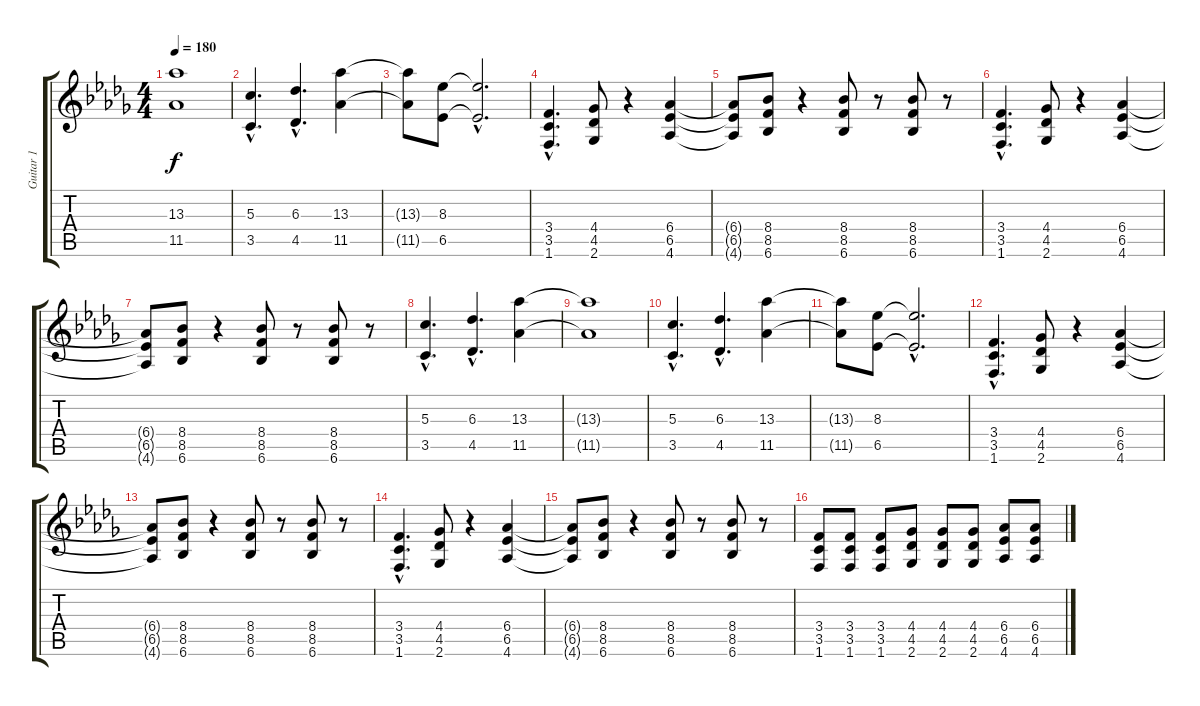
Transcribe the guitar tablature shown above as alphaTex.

\track ("Guitar 1" "Guitar 1") {instrument distortionguitar}
\staff {score tabs}
\tuning (E4 B3 G3 D3 A2 E2) {hide}
\ts (4 4)
\tempo 180
\clef g2
\ks db
(13.3{t} 11.5{t}).1{dy f} |
(5.3{hac} 3.5{hac}).4{d} (6.3{hac} 4.5{hac}).4{d} (13.3 11.5).4 |
(13.3{t} 11.5{t}).8 (8.3 6.5).8 (8.3{hac t} 6.5{hac t}).2{d} |
(3.4{hac} 3.5{hac} 1.6{hac}).4{d} (4.4 4.5 2.6).8 r.4 (6.4 6.5 4.6).4 |
(6.4{t} 6.5{t} 4.6{t}).8 (8.4 8.5 6.6).8 r.4 (8.4 8.5 6.6).8 r.8 (8.4 8.5 6.6).8 r.8 |
(3.4{hac} 3.5{hac} 1.6{hac}).4{d} (4.4 4.5 2.6).8 r.4 (6.4 6.5 4.6).4 |
(6.4{t} 6.5{t} 4.6{t}).8 (8.4 8.5 6.6).8 r.4 (8.4 8.5 6.6).8 r.8 (8.4 8.5 6.6).8 r.8 |
(5.3{hac} 3.5{hac}).4{d} (6.3{hac} 4.5{hac}).4{d} (13.3 11.5).4 |
(13.3{t} 11.5{t}).1 |
(5.3{hac} 3.5{hac}).4{d} (6.3{hac} 4.5{hac}).4{d} (13.3 11.5).4 |
(13.3{t} 11.5{t}).8 (8.3 6.5).8 (8.3{hac t} 6.5{hac t}).2{d} |
(3.4{hac} 3.5{hac} 1.6{hac}).4{d} (4.4 4.5 2.6).8 r.4 (6.4 6.5 4.6).4 |
(6.4{t} 6.5{t} 4.6{t}).8 (8.4 8.5 6.6).8 r.4 (8.4 8.5 6.6).8 r.8 (8.4 8.5 6.6).8 r.8 |
(3.4{hac} 3.5{hac} 1.6{hac}).4{d} (4.4 4.5 2.6).8 r.4 (6.4 6.5 4.6).4 |
(6.4{t} 6.5{t} 4.6{t}).8 (8.4 8.5 6.6).8 r.4 (8.4 8.5 6.6).8 r.8 (8.4 8.5 6.6).8 r.8 |
(3.4 3.5 1.6).8 (3.4 3.5 1.6).8 (3.4 3.5 1.6).8 (4.4 4.5 2.6).8 (4.4 4.5 2.6).8 (4.4 4.5 2.6).8 (6.4 6.5 4.6).8 (6.4 6.5 4.6).8
